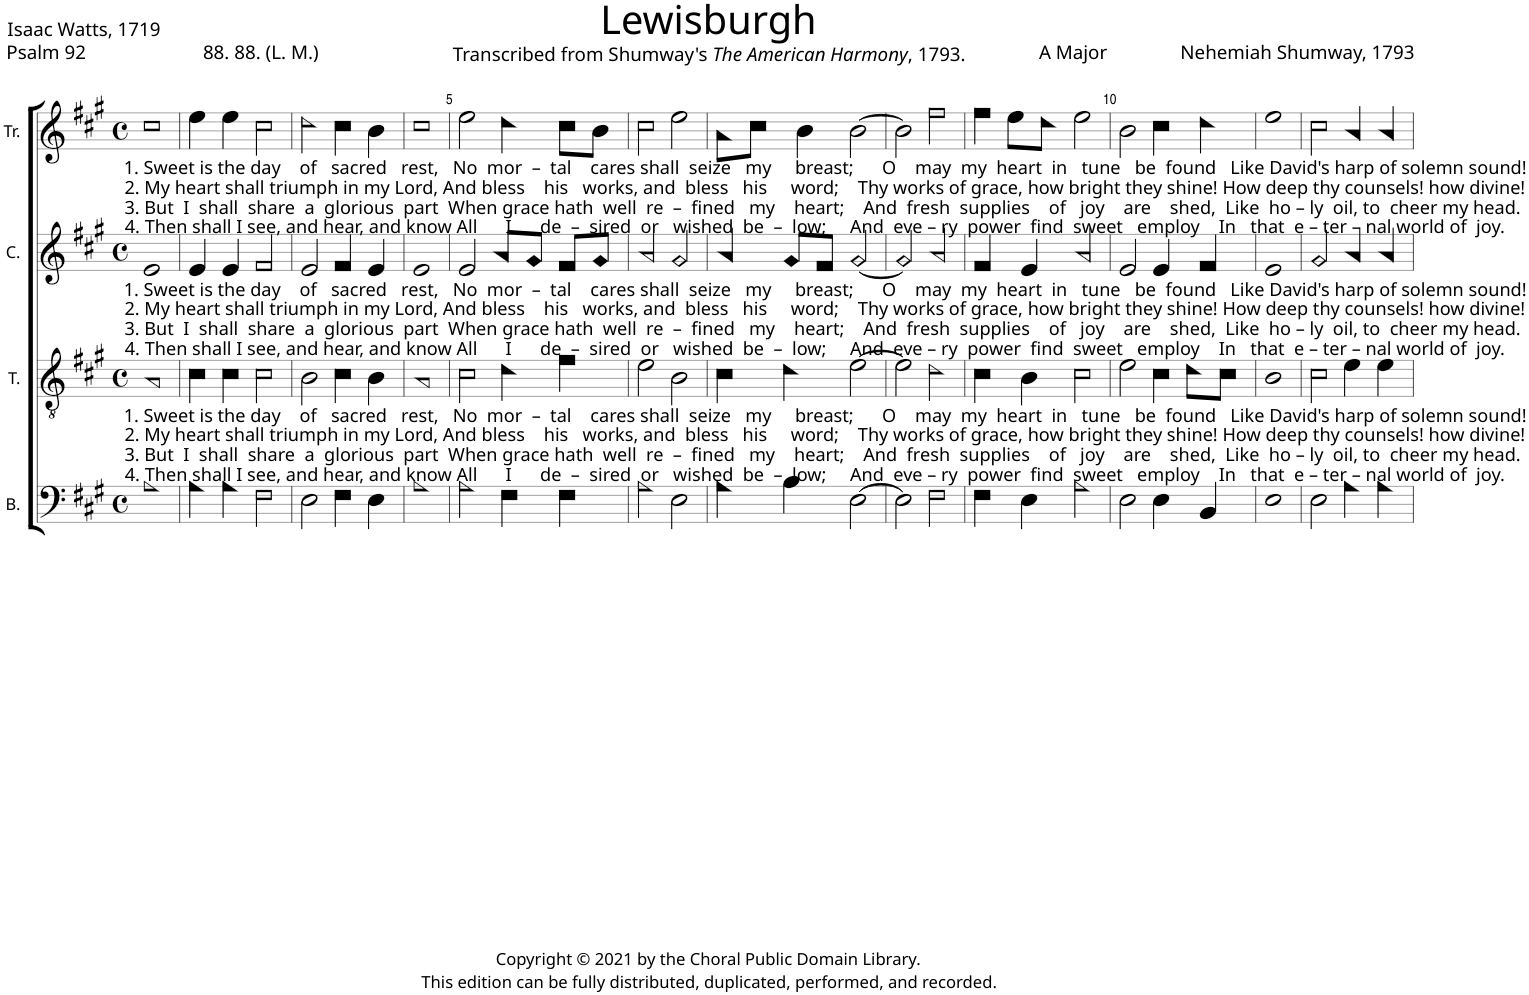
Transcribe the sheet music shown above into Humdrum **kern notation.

**kern	**kern	**kern	**kern
*part4	*part3	*part2	*part1
*staff4	*staff3	*staff2	*staff1
*I"B.	*I"T.	*I"C.	*I"Tr.
*I'B.	*I'T.	*I'C.	*I'Tr.
*clefF4	*clefGv2	*clefG2	*clefG2
*k[f#c#g#]	*k[f#c#g#]	*k[f#c#g#]	*k[f#c#g#]
*M4/4	*M4/4	*M4/4	*M4/4
*met(c)	*met(c)	*met(c)	*met(c)
=1	=1	=1	=1
!	!	!	!LO:TX:b:t=1. Sweet is the day    of   sacred   rest,   No  mor  –  tal    cares shall  seize   my     breast;      O    may  my  heart  in   tune   be  found   Like David's harp of solemn sound!
!	!	!	!LO:TX:b:t=2. My heart shall triumph in my Lord, And bless    his   works, and  bless   his     word;    Thy works of grace, how bright they shine! How deep thy counsels! how divine!
!	!	!	!LO:TX:b:t=3. But  I  shall  share  a  glorious  part  When grace hath  well  re  –  fined   my    heart;    And  fresh  supplies    of   joy    are    shed,  Like  ho – ly  oil, to  cheer my head.
!	!	!	!LO:TX:b:t=4. Then shall I see, and hear, and know All      I      de  –  sired  or   wished  be  –  low;     And  eve – ry  power  find  sweet   employ    In   that  e – ter – nal world of  joy.
!	!	!LO:TX:b:t=1. Sweet is the day    of   sacred   rest,   No  mor  –  tal    cares shall  seize   my     breast;      O    may  my  heart  in   tune   be  found   Like David's harp of solemn sound!	!
!	!	!LO:TX:b:t=2. My heart shall triumph in my Lord, And bless    his   works, and  bless   his     word;    Thy works of grace, how bright they shine! How deep thy counsels! how divine!	!
!	!	!LO:TX:b:t=3. But  I  shall  share  a  glorious  part  When grace hath  well  re  –  fined   my    heart;    And  fresh  supplies    of   joy    are    shed,  Like  ho – ly  oil, to  cheer my head.	!
!	!	!LO:TX:b:t=4. Then shall I see, and hear, and know All      I      de  –  sired  or   wished  be  –  low;     And  eve – ry  power  find  sweet   employ    In   that  e – ter – nal world of  joy.	!
!	!LO:TX:b:t=1. Sweet is the day    of   sacred   rest,   No  mor  –  tal    cares shall  seize   my     breast;      O    may  my  heart  in   tune   be  found   Like David's harp of solemn sound!	!	!
!	!LO:TX:b:t=2. My heart shall triumph in my Lord, And bless    his   works, and  bless   his     word;    Thy works of grace, how bright they shine! How deep thy counsels! how divine!	!	!
!	!LO:TX:b:t=3. But  I  shall  share  a  glorious  part  When grace hath  well  re  –  fined   my    heart;    And  fresh  supplies    of   joy    are    shed,  Like  ho – ly  oil, to  cheer my head.	!	!
!	!LO:TX:b:t=4. Then shall I see, and hear, and know All      I      de  –  sired  or   wished  be  –  low;     And  eve – ry  power  find  sweet   employ    In   that  e – ter – nal world of  joy.	!	!
1A!	1A!	1e!	1cc#!
=2	=2	=2	=2
4A!\	4c#!\	4e!/	4ee!\
4A!\	4c#!\	4e!/	4ee!\
2F#!\	2c#!\	2f#!/	2cc#!\
=3	=3	=3	=3
2E!\	2B!\	2e!/	2dd!\
4F#!\	4c#!\	4f#!/	4cc#!\
4E!\	4B!\	4e!/	4b!\
=4	=4	=4	=4
1A!	1A!	1e!	1cc#!
=5	=5	=5	=5
2A!\	2c#!\	2e!/	2ee!\
4F#!\	4d!\	8a!/L	4dd!\
.	.	8g#!/J	.
4F#!\	4f#!\	8f#!/L	8cc#!\L
.	.	8g#!/J	8b!\J
=6	=6	=6	=6
2A!\	2e!\	2a!/	2cc#!\
2E!\	2B!\	2g#!/	2ee!\
=7	=7	=7	=7
4A!\	4c#!\	4a!/	8a!\L
.	.	.	8cc#!\J
4B!\	4d!\	8g#!/L	4b!\
.	.	8f#!/J	.
[2E!\	[2e!\	[2g#!/	[2b!\
=8	=8	=8	=8
2E!\]	2e!\]	2g#!/]	2b!\]
2F#!\	2d!\	2a!/	2ff#!\
=9	=9	=9	=9
4F#!\	4c#!\	4f#!/	4ff#!\
4E!\	4B!\	4e!/	8ee!\L
.	.	.	8dd!\J
2A!\	2c#!\	2a!/	2ee!\
=10	=10	=10	=10
2E!\	2e!\	2e!/	2b!\
4E!\	4c#!\	4e!/	4cc#!\
4BB!/	8d!\L	4f#!/	4dd!\
.	8c#!\J	.	.
=11	=11	=11	=11
1E!	1B!	1e!	1ee!
=12	=12	=12	=12
2E!\	2c#!\	2g#!/	2cc#!\
4A!\	4e!\	4a!/	4a!/
4A!\	4e!\	4a!/	4a!/
=	=	=	=
*-	*-	*-	*-
